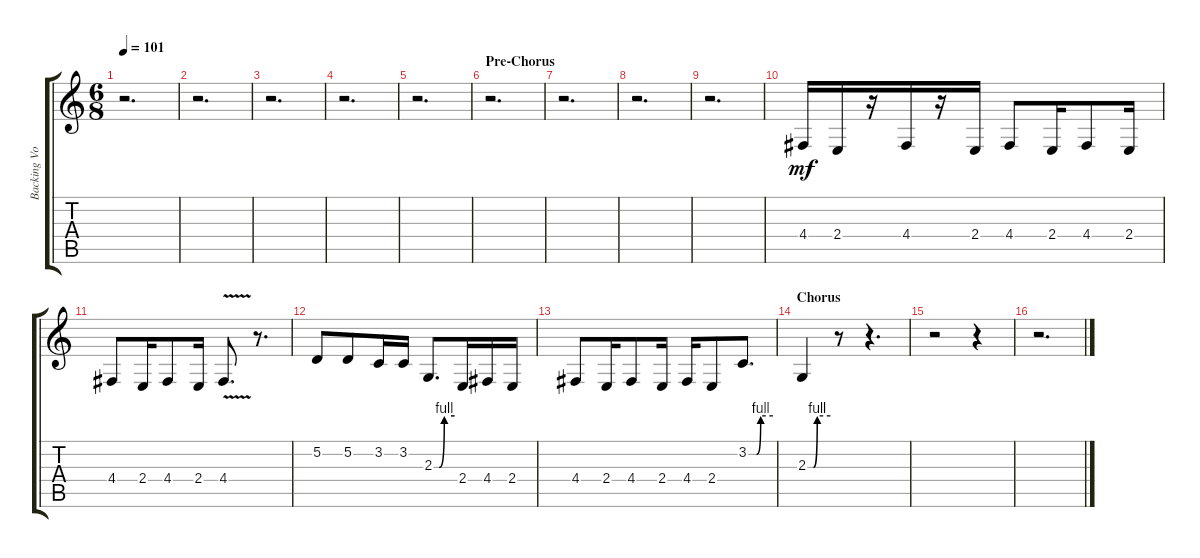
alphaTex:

\track ("Backing Vocals" "Backing Vo") {instrument oboe}
\staff {score tabs}
\tuning (E4 A3 F3 D3 A2 D2) {hide}
\ts (6 8)
\tempo 101
\clef g2
\ks c
r.2{d dy mf} |
r.2{d} |
r.2{d} |
r.2{d} |
r.2{d} |
\section ("" "Pre-Chorus")
r.2{d} |
r.2{d} |
r.2{d} |
r.2{d} |
4.4.16 2.4.16 r.16 4.4.16 r.16 2.4.16 4.4.8 2.4.16 4.4.8 2.4.16 |
4.4.8 2.4.16 4.4.8 2.4.16 4.4{v}.8{d} r.8{d} |
5.2.8 5.2.8 3.2.16 3.2.16 2.3{be (custom 0 0 15 0 30 4 60 4)}.8{d} 2.4.16 4.4.16 2.4.16 |
4.4.8 2.4.16 4.4.8 2.4.16 4.4.16 2.4.8 3.2{be (custom 0 0 20 0 30 4 60 4)}.8{d} |
\section ("" "Chorus")
2.3{be (custom 0 0 15 0 25 4 60 4)}.4 r.8 r.4{d} |
r.2 r.4 |
r.2{d}
